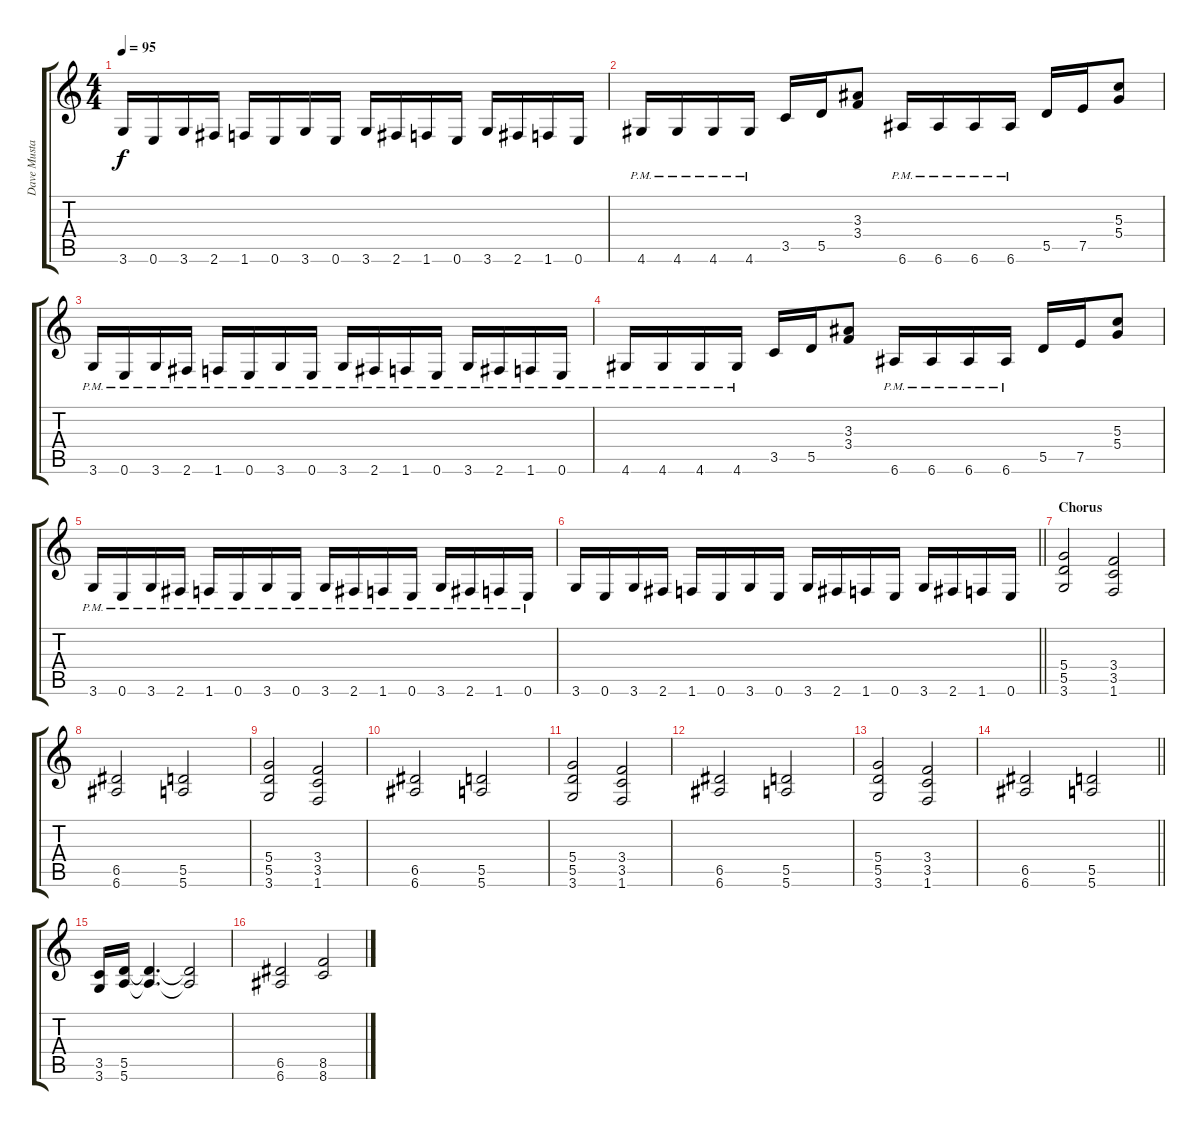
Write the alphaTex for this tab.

\track ("Dave Mustaine" "Dave Musta") {instrument distortionguitar}
\staff {score tabs}
\tuning (E4 B3 G3 D3 A2 E2) {hide}
\ts (4 4)
\tempo 95
\clef g2
\ks c
3.6.16{dy f} 0.6.16 3.6.16 2.6.16 1.6.16 0.6.16 3.6.16 0.6.16 3.6.16 2.6.16 1.6.16 0.6.16 3.6.16 2.6.16 1.6.16 0.6.16 |
4.6{pm}.16 4.6{pm}.16 4.6{pm}.16 4.6{pm}.16 3.5.16 5.5.16 (3.3 3.4).8 6.6{pm}.16 6.6{pm}.16 6.6{pm}.16 6.6{pm}.16 5.5.16 7.5.16 (5.3 5.4).8 |
3.6{pm}.16 0.6{pm}.16 3.6{pm}.16 2.6{pm}.16 1.6{pm}.16 0.6{pm}.16 3.6{pm}.16 0.6{pm}.16 3.6{pm}.16 2.6{pm}.16 1.6{pm}.16 0.6{pm}.16 3.6{pm}.16 2.6{pm}.16 1.6{pm}.16 0.6{pm}.16 |
4.6{pm}.16 4.6{pm}.16 4.6{pm}.16 4.6{pm}.16 3.5.16 5.5.16 (3.3 3.4).8 6.6{pm}.16 6.6{pm}.16 6.6{pm}.16 6.6{pm}.16 5.5.16 7.5.16 (5.3 5.4).8 |
3.6{pm}.16 0.6{pm}.16 3.6{pm}.16 2.6{pm}.16 1.6{pm}.16 0.6{pm}.16 3.6{pm}.16 0.6{pm}.16 3.6{pm}.16 2.6{pm}.16 1.6{pm}.16 0.6{pm}.16 3.6{pm}.16 2.6{pm}.16 1.6{pm}.16 0.6{pm}.16 |
\barLineRight lightlight
3.6.16 0.6.16 3.6.16 2.6.16 1.6.16 0.6.16 3.6.16 0.6.16 3.6.16 2.6.16 1.6.16 0.6.16 3.6.16 2.6.16 1.6.16 0.6.16 |
\section ("" "Chorus")
(5.4 5.5 3.6).2 (3.4 3.5 1.6).2 |
(6.5 6.6).2 (5.5 5.6).2 |
(5.4 5.5 3.6).2 (3.4 3.5 1.6).2 |
(6.5 6.6).2 (5.5 5.6).2 |
(5.4 5.5 3.6).2 (3.4 3.5 1.6).2 |
(6.5 6.6).2 (5.5 5.6).2 |
(5.4 5.5 3.6).2 (3.4 3.5 1.6).2 |
\barLineRight lightlight
(6.5 6.6).2 (5.5 5.6).2 |
(3.5 3.6).16 (5.5 5.6).16 (5.5{t} 5.6{t}).4{d} (5.5{t} 5.6{t}).2 |
(6.5 6.6).2 (8.5 8.6).2
